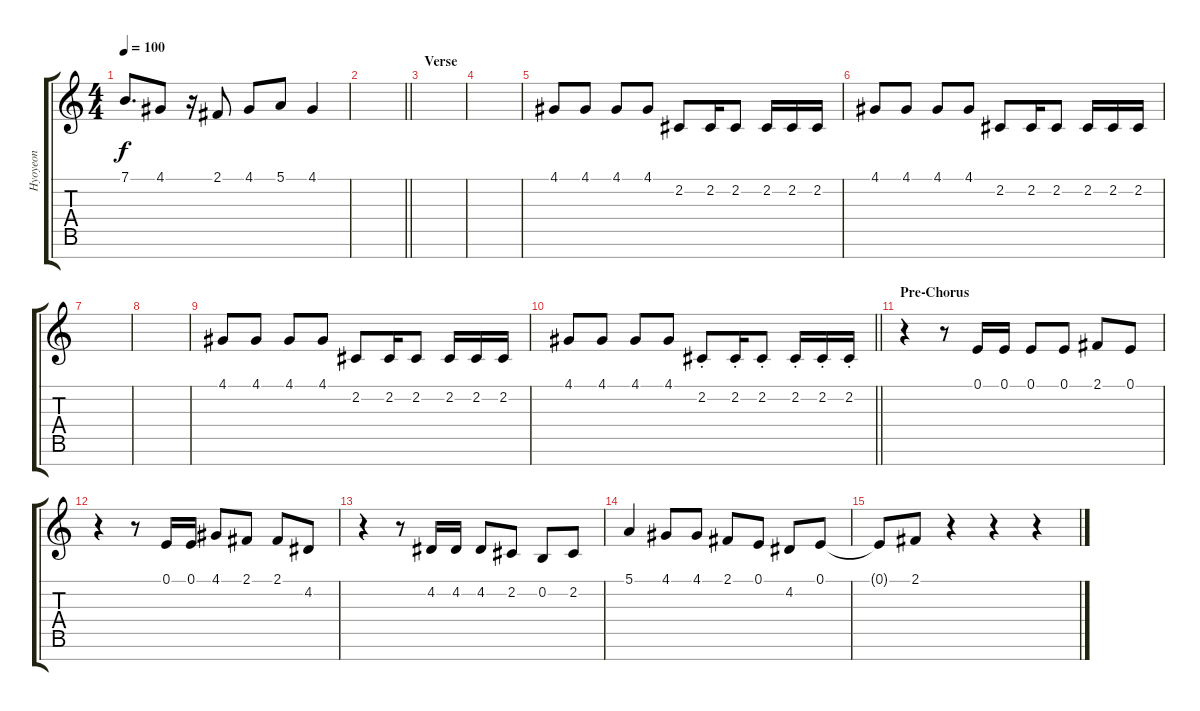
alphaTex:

\track ("Hyoyeon" "Hyoyeon") {instrument frenchhorn}
\staff {score tabs}
\tuning (E4 B3 G3 D3 A2 E2 B1) {hide}
\ts (4 4)
\tempo 100
\clef g2
\ks c
7.1.8{d dy f} 4.1.8 r.16 2.1.8 4.1.8 5.1.8 4.1.4 |
\barLineRight lightlight
|
\section ("" "Verse")
|
|
4.1.8 4.1.8 4.1.8 4.1.8 2.2.8 2.2.16 2.2.8 2.2.16 2.2.16 2.2.16 |
4.1.8 4.1.8 4.1.8 4.1.8 2.2.8 2.2.16 2.2.8 2.2.16 2.2.16 2.2.16 |
|
|
4.1.8 4.1.8 4.1.8 4.1.8 2.2.8 2.2.16 2.2.8 2.2.16 2.2.16 2.2.16 |
\barLineRight lightlight
4.1.8 4.1.8 4.1.8 4.1.8 2.2{st}.8 2.2{st}.16 2.2{st}.8 2.2{st}.16 2.2{st}.16 2.2{st}.16 |
\section ("" "Pre-Chorus")
r.4{volume 16} r.8 0.1.16 0.1.16 0.1.8 0.1.8 2.1.8 0.1.8 |
r.4 r.8 0.1.16 0.1.16 4.1.8 2.1.8 2.1.8 4.2.8 |
r.4 r.8 4.2.16 4.2.16 4.2.8 2.2.8 0.2.8 2.2.8 |
5.1.4 4.1.8 4.1.8 2.1.8 0.1.8 4.2.8 0.1.8 |
0.1{t}.8 2.1.8 r.4 r.4 r.4
